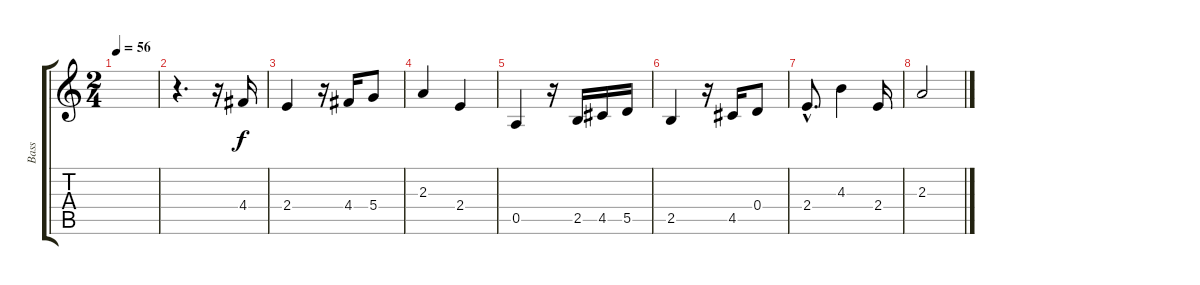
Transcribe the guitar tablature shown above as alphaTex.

\track ("Bass" "Bass") {instrument acousticbass}
\staff {score tabs}
\tuning (E4 B3 G3 D3 A2 E2) {hide}
\ts (2 4)
\tempo 56
\clef g2
\ks c
|
r.4{d} r.16 4.4.16 |
2.4.4 r.16 4.4.16 5.4.8 |
2.3.4 2.4.4 |
0.5.4 r.16 2.5.16 4.5.16 5.5.16 |
2.5.4 r.16 4.5.16 0.4.8 |
2.4{hac}.8{d} 4.3.4 2.4.16 |
2.3.2
